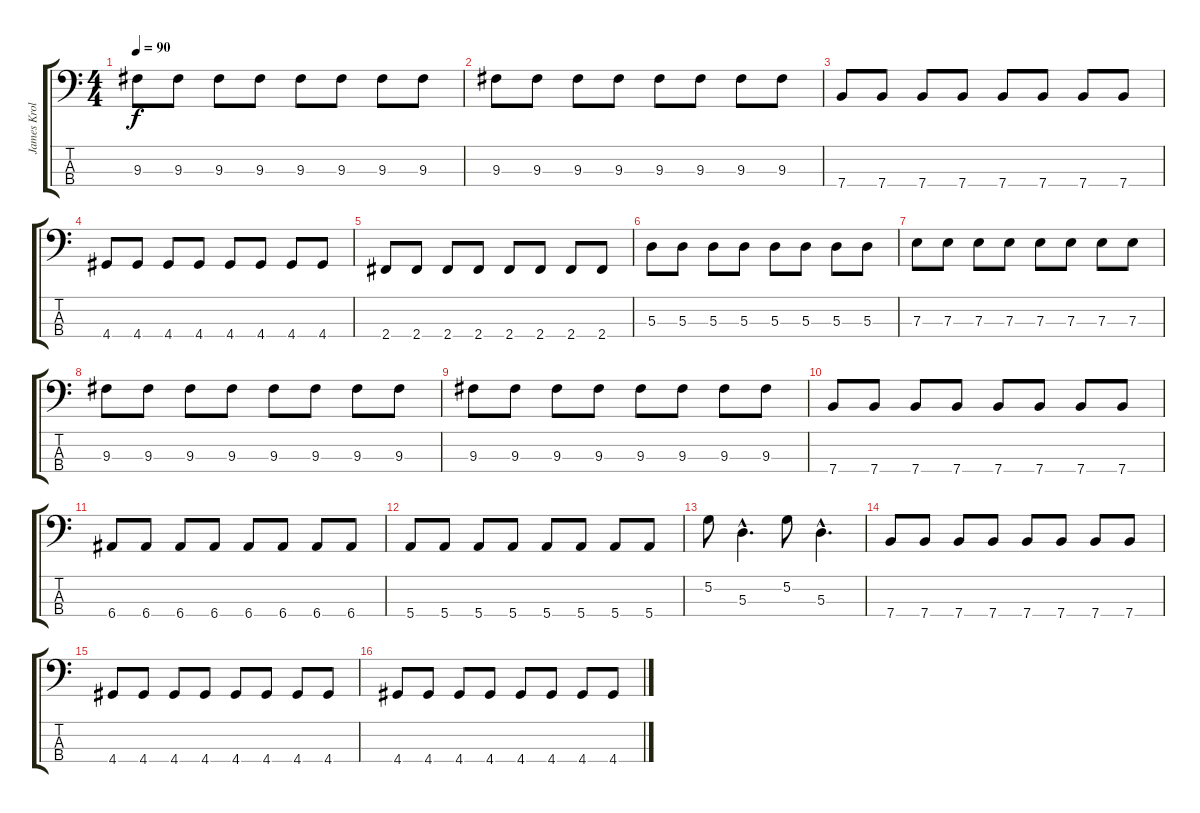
\track ("James Kroll" "James Krol") {instrument electricbassfinger}
\staff {score tabs}
\tuning (G2 D2 A1 E1) {hide}
\ts (4 4)
\tempo 90
\clef f4
\ks c
9.3.8{dy f} 9.3.8 9.3.8 9.3.8 9.3.8 9.3.8 9.3.8 9.3.8 |
9.3.8 9.3.8 9.3.8 9.3.8 9.3.8 9.3.8 9.3.8 9.3.8 |
7.4.8 7.4.8 7.4.8 7.4.8 7.4.8 7.4.8 7.4.8 7.4.8 |
4.4.8 4.4.8 4.4.8 4.4.8 4.4.8 4.4.8 4.4.8 4.4.8 |
2.4.8 2.4.8 2.4.8 2.4.8 2.4.8 2.4.8 2.4.8 2.4.8 |
5.3.8 5.3.8 5.3.8 5.3.8 5.3.8 5.3.8 5.3.8 5.3.8 |
7.3.8 7.3.8 7.3.8 7.3.8 7.3.8 7.3.8 7.3.8 7.3.8 |
9.3.8 9.3.8 9.3.8 9.3.8 9.3.8 9.3.8 9.3.8 9.3.8 |
9.3.8 9.3.8 9.3.8 9.3.8 9.3.8 9.3.8 9.3.8 9.3.8 |
7.4.8 7.4.8 7.4.8 7.4.8 7.4.8 7.4.8 7.4.8 7.4.8 |
6.4.8 6.4.8 6.4.8 6.4.8 6.4.8 6.4.8 6.4.8 6.4.8 |
5.4.8 5.4.8 5.4.8 5.4.8 5.4.8 5.4.8 5.4.8 5.4.8 |
5.2.8 5.3{hac}.4{d} 5.2.8 5.3{hac}.4{d} |
7.4.8 7.4.8 7.4.8 7.4.8 7.4.8 7.4.8 7.4.8 7.4.8 |
4.4.8 4.4.8 4.4.8 4.4.8 4.4.8 4.4.8 4.4.8 4.4.8 |
4.4.8 4.4.8 4.4.8 4.4.8 4.4.8 4.4.8 4.4.8 4.4.8
